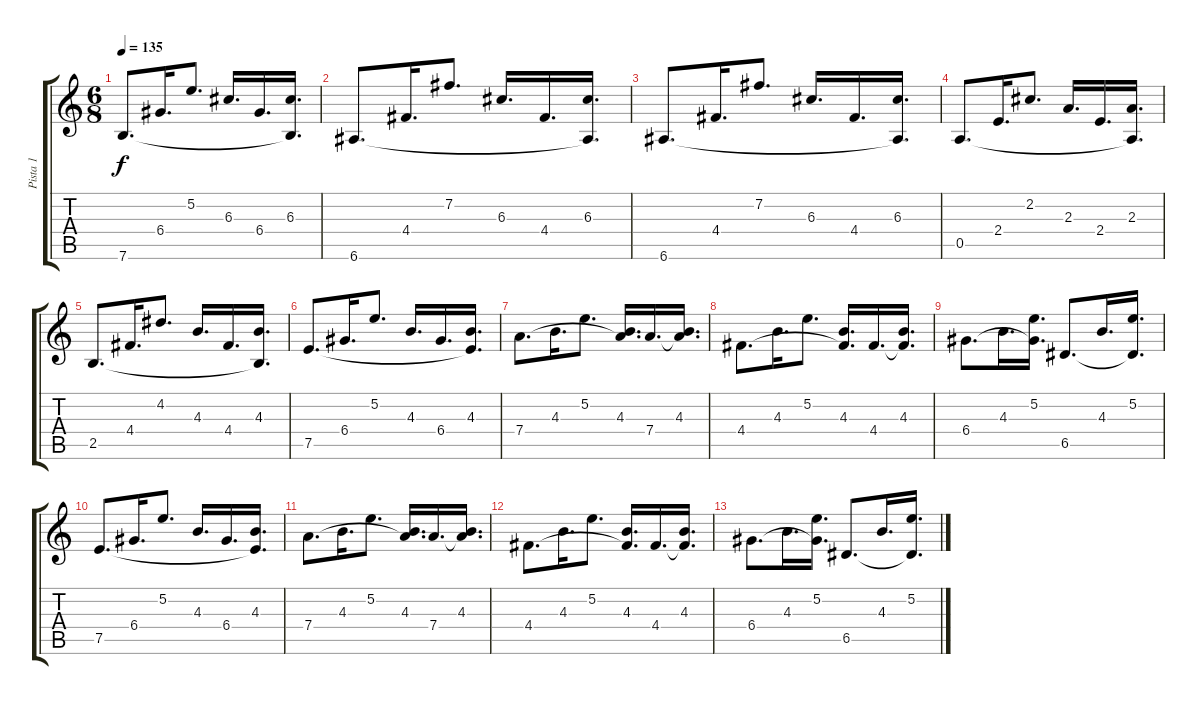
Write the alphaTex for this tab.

\track ("Pista 1" "Pista 1") {instrument acousticguitarsteel}
\staff {score tabs}
\tuning (E4 B3 G3 D3 A2 E2) {hide}
\ts (6 8)
\tempo 135
\clef g2
\ks c
7.6.8{d dy f} 6.4.16{d} 5.2.8{d} 6.3.16{d} 6.4.16{d} (6.3 7.6{t}).16{d} |
6.6.8{d} 4.4.16{d} 7.2.8{d} 6.3.16{d} 4.4.16{d} (6.3 6.6{t}).16{d} |
6.6.8{d} 4.4.16{d} 7.2.8{d} 6.3.16{d} 4.4.16{d} (6.3 6.6{t}).16{d} |
0.5.8{d} 2.4.16{d} 2.2.8{d} 2.3.16{d} 2.4.16{d} (2.3 0.5{t}).16{d} |
2.5.8{d} 4.4.16{d} 4.2.8{d} 4.3.16{d} 4.4.16{d} (4.3 2.5{t}).16{d} |
7.5.8{d} 6.4.16{d} 5.2.8{d} 4.3.16{d} 6.4.16{d} (4.3 7.5{t}).16{d} |
7.4.8{d} 4.3.16{d} 5.2.8{d} (4.3 7.4{t}).16{d} 7.4.16{d} (4.3 7.4{t}).16{d} |
4.4.8{d} 4.3.16{d} 5.2.8{d} (4.3 4.4{t}).16{d} 4.4.16{d} (4.3 4.4{t}).16{d} |
6.4.8{d} 4.3.16{d} (5.2 6.4{t}).16{d} 6.5.8{d} 4.3.16{d} (5.2 6.5{t}).16{d} |
7.5.8{d} 6.4.16{d} 5.2.8{d} 4.3.16{d} 6.4.16{d} (4.3 7.5{t}).16{d} |
7.4.8{d} 4.3.16{d} 5.2.8{d} (4.3 7.4{t}).16{d} 7.4.16{d} (4.3 7.4{t}).16{d} |
4.4.8{d} 4.3.16{d} 5.2.8{d} (4.3 4.4{t}).16{d} 4.4.16{d} (4.3 4.4{t}).16{d} |
6.4.8{d} 4.3.16{d} (5.2 6.4{t}).16{d} 6.5.8{d} 4.3.16{d} (5.2 6.5{t}).16{d}
